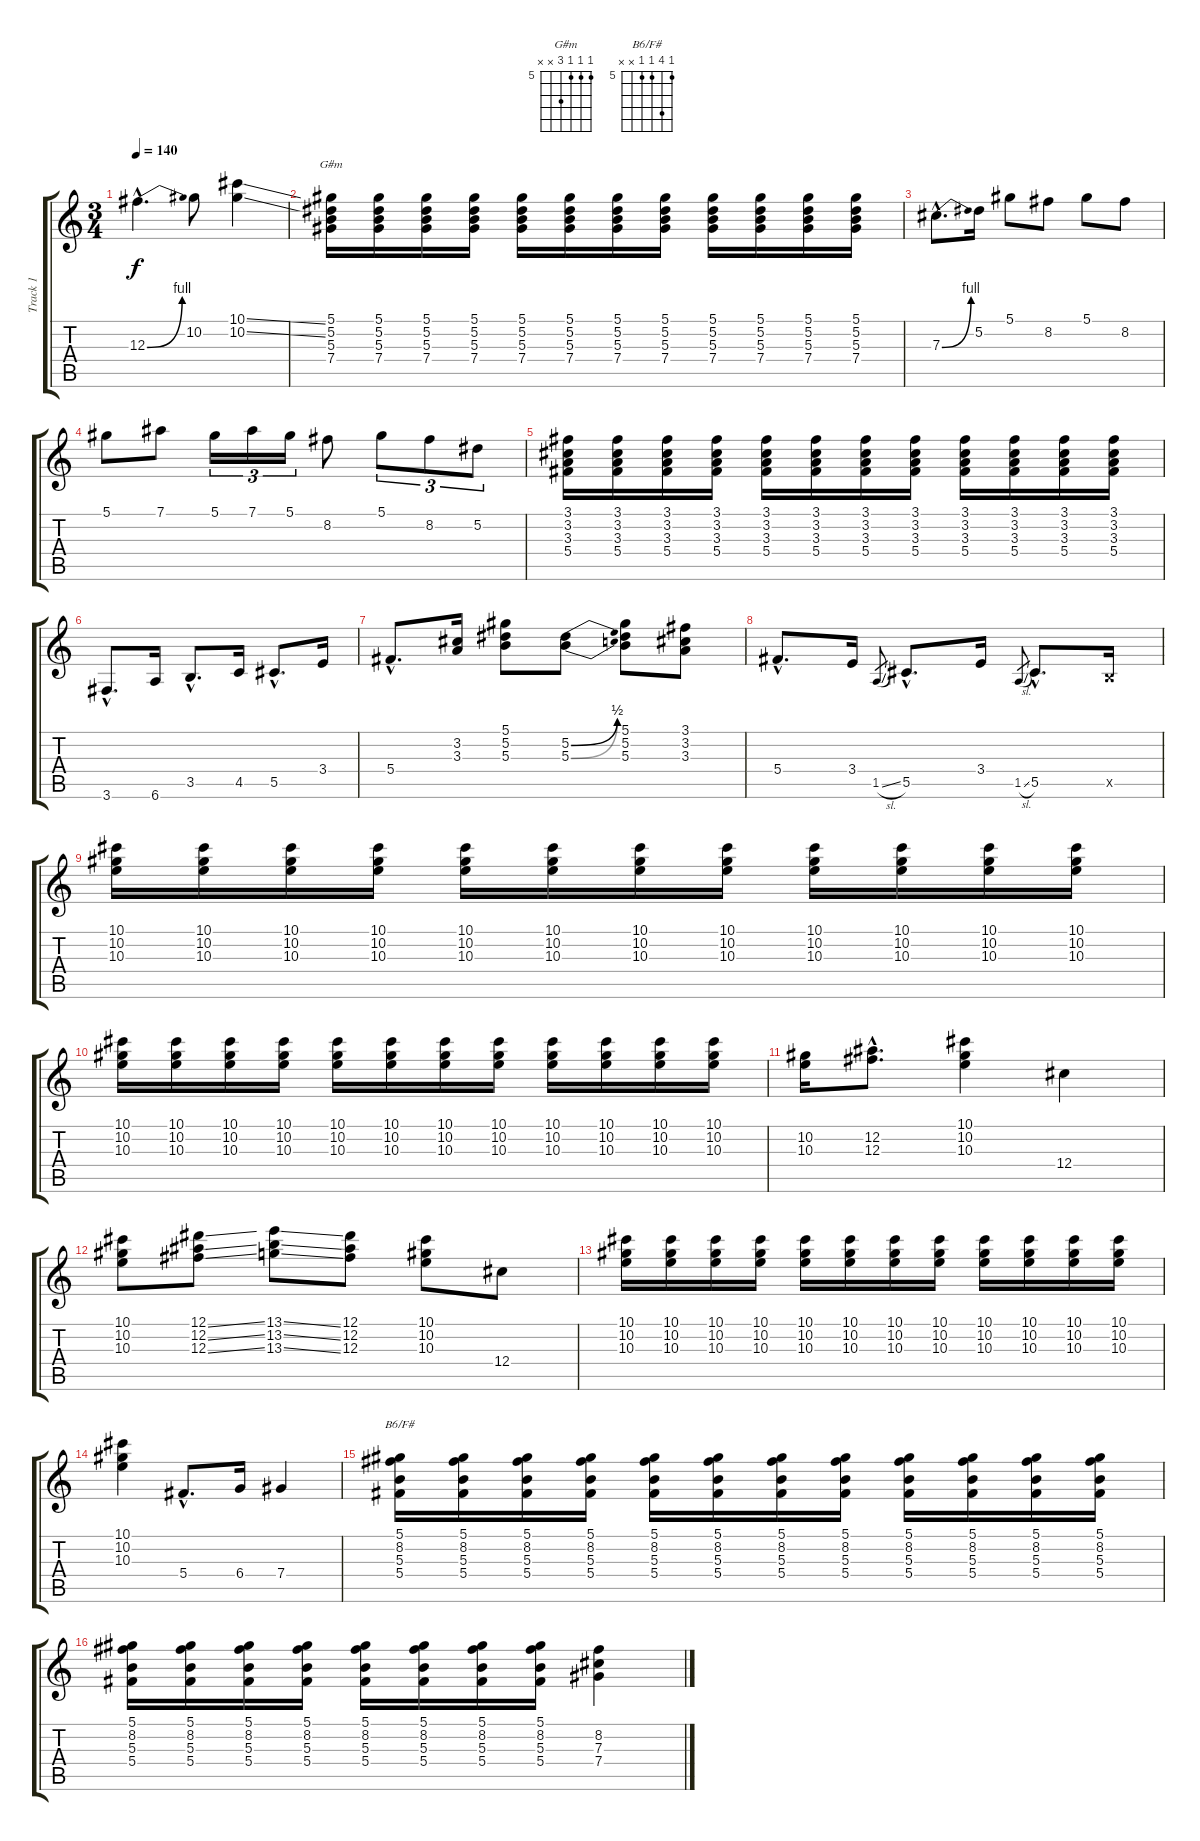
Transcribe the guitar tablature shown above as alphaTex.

\track ("Track 1" "Track 1") {instrument acousticguitarnylon}
\staff {score tabs}
\tuning (Eb4 Bb3 Gb3 Db3 Ab2 Eb2) {hide}
\chord ("G#m" 5 5 5 7 x x) {firstfret 5}
\chord ("B6/F#" 5 8 5 5 x x) {firstfret 5}
\ts (3 4)
\tempo 140
\clef g2
\ks c
12.3{be (bend 0 0 60 4) hac}.4{d dy f} 10.2.8 (10.1{ss} 10.2{ss}).4 |
(5.1 5.2 5.3 7.4).16{ch "G#m"} (5.1 5.2 5.3 7.4).16 (5.1 5.2 5.3 7.4).16 (5.1 5.2 5.3 7.4).16 (5.1 5.2 5.3 7.4).16 (5.1 5.2 5.3 7.4).16 (5.1 5.2 5.3 7.4).16 (5.1 5.2 5.3 7.4).16 (5.1 5.2 5.3 7.4).16 (5.1 5.2 5.3 7.4).16 (5.1 5.2 5.3 7.4).16 (5.1 5.2 5.3 7.4).16 |
7.3{be (bend 0 0 60 4) hac}.8{d} 5.2.16 5.1.8 8.2.8 5.1.8 8.2.8 |
5.1.8 7.1.8 5.1.16{tu (3 2)} 7.1.16{tu (3 2)} 5.1.16{tu (3 2)} 8.2.8 5.1.8{tu (3 2)} 8.2.8{tu (3 2)} 5.2.8{tu (3 2)} |
(3.1 3.2 3.3 5.4).16 (3.1 3.2 3.3 5.4).16 (3.1 3.2 3.3 5.4).16 (3.1 3.2 3.3 5.4).16 (3.1 3.2 3.3 5.4).16 (3.1 3.2 3.3 5.4).16 (3.1 3.2 3.3 5.4).16 (3.1 3.2 3.3 5.4).16 (3.1 3.2 3.3 5.4).16 (3.1 3.2 3.3 5.4).16 (3.1 3.2 3.3 5.4).16 (3.1 3.2 3.3 5.4).16 |
3.6{hac}.8{d} 6.6.16 3.5{hac}.8{d} 4.5.16 5.5{hac}.8{d} 3.4.16 |
5.4{hac}.8{d} (3.2 3.3).16 (5.1 5.2 5.3).8 (5.2{be (bend 0 0 60 2)} 5.3{be (bend 0 0 60 2)}).8 (5.1 5.2 5.3).8 (3.1 3.2 3.3).8 |
5.4{hac}.8{d} 3.4.16 1.5{sl}.8{gr} 5.5{hac}.8{d} 3.4.16 1.5{sl}.8{gr} 5.5{hac}.8{d} 3.5{x}.16 |
(10.1 10.2 10.3).16 (10.1 10.2 10.3).16 (10.1 10.2 10.3).16 (10.1 10.2 10.3).16 (10.1 10.2 10.3).16 (10.1 10.2 10.3).16 (10.1 10.2 10.3).16 (10.1 10.2 10.3).16 (10.1 10.2 10.3).16 (10.1 10.2 10.3).16 (10.1 10.2 10.3).16 (10.1 10.2 10.3).16 |
(10.1 10.2 10.3).16 (10.1 10.2 10.3).16 (10.1 10.2 10.3).16 (10.1 10.2 10.3).16 (10.1 10.2 10.3).16 (10.1 10.2 10.3).16 (10.1 10.2 10.3).16 (10.1 10.2 10.3).16 (10.1 10.2 10.3).16 (10.1 10.2 10.3).16 (10.1 10.2 10.3).16 (10.1 10.2 10.3).16 |
(10.2 10.3).16 (12.2{hac} 12.3{hac}).8{d} (10.1 10.2 10.3).4 12.4.4 |
(10.1 10.2 10.3).8 (12.1{ss} 12.2{ss} 12.3{ss}).8 (13.1{ss} 13.2{ss} 13.3{ss}).8 (12.1 12.2 12.3).8 (10.1 10.2 10.3).8 12.4.8 |
(10.1 10.2 10.3).16 (10.1 10.2 10.3).16 (10.1 10.2 10.3).16 (10.1 10.2 10.3).16 (10.1 10.2 10.3).16 (10.1 10.2 10.3).16 (10.1 10.2 10.3).16 (10.1 10.2 10.3).16 (10.1 10.2 10.3).16 (10.1 10.2 10.3).16 (10.1 10.2 10.3).16 (10.1 10.2 10.3).16 |
(10.1 10.2 10.3).4 5.4{hac}.8{d} 6.4.16 7.4.4 |
(5.1 8.2 5.3 5.4).16{ch "B6/F#"} (5.1 8.2 5.3 5.4).16 (5.1 8.2 5.3 5.4).16 (5.1 8.2 5.3 5.4).16 (5.1 8.2 5.3 5.4).16 (5.1 8.2 5.3 5.4).16 (5.1 8.2 5.3 5.4).16 (5.1 8.2 5.3 5.4).16 (5.1 8.2 5.3 5.4).16 (5.1 8.2 5.3 5.4).16 (5.1 8.2 5.3 5.4).16 (5.1 8.2 5.3 5.4).16 |
(5.1 8.2 5.3 5.4).16 (5.1 8.2 5.3 5.4).16 (5.1 8.2 5.3 5.4).16 (5.1 8.2 5.3 5.4).16 (5.1 8.2 5.3 5.4).16 (5.1 8.2 5.3 5.4).16 (5.1 8.2 5.3 5.4).16 (5.1 8.2 5.3 5.4).16 (8.2 7.3 7.4).4
